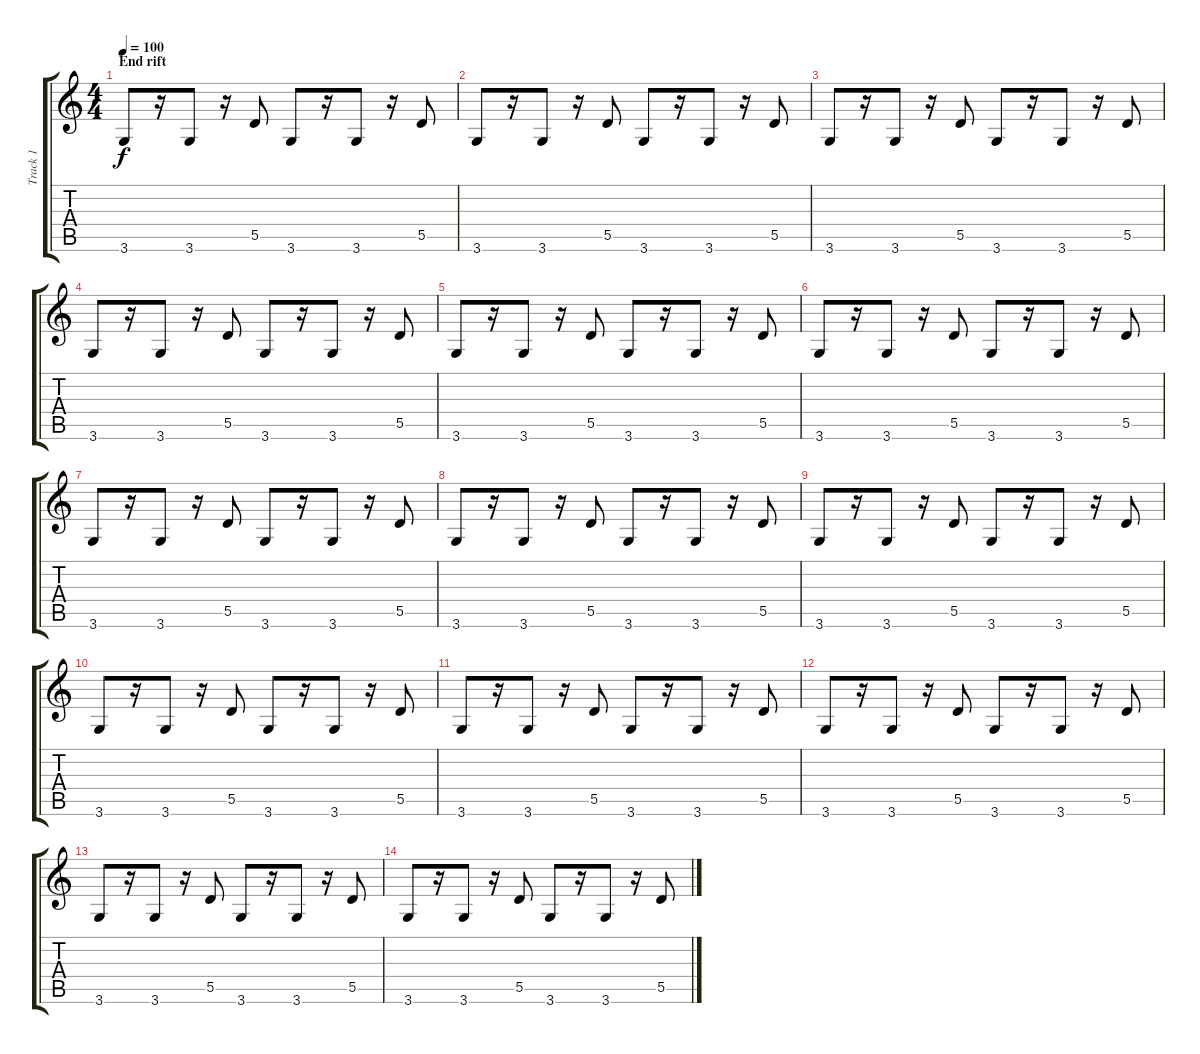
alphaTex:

\track ("Track 1" "Track 1") {instrument acousticguitarsteel}
\staff {score tabs}
\tuning (E4 B3 G3 D3 A2 E2) {hide}
\ts (4 4)
\section ("" "End rift")
\tempo 100
\clef g2
\ks c
3.6.8{dy f} r.16 3.6.8 r.16 5.5.8 3.6.8 r.16 3.6.8 r.16 5.5.8 |
3.6.8 r.16 3.6.8 r.16 5.5.8 3.6.8 r.16 3.6.8 r.16 5.5.8 |
3.6.8 r.16 3.6.8 r.16 5.5.8 3.6.8 r.16 3.6.8 r.16 5.5.8 |
3.6.8 r.16 3.6.8 r.16 5.5.8 3.6.8 r.16 3.6.8 r.16 5.5.8 |
3.6.8 r.16 3.6.8 r.16 5.5.8 3.6.8 r.16 3.6.8 r.16 5.5.8 |
3.6.8 r.16 3.6.8 r.16 5.5.8 3.6.8 r.16 3.6.8 r.16 5.5.8 |
3.6.8 r.16 3.6.8 r.16 5.5.8 3.6.8 r.16 3.6.8 r.16 5.5.8 |
3.6.8 r.16 3.6.8 r.16 5.5.8 3.6.8 r.16 3.6.8 r.16 5.5.8 |
3.6.8 r.16 3.6.8 r.16 5.5.8 3.6.8 r.16 3.6.8 r.16 5.5.8 |
3.6.8 r.16 3.6.8 r.16 5.5.8 3.6.8 r.16 3.6.8 r.16 5.5.8 |
3.6.8 r.16 3.6.8 r.16 5.5.8 3.6.8 r.16 3.6.8 r.16 5.5.8 |
3.6.8 r.16 3.6.8 r.16 5.5.8 3.6.8 r.16 3.6.8 r.16 5.5.8 |
3.6.8 r.16 3.6.8 r.16 5.5.8 3.6.8 r.16 3.6.8 r.16 5.5.8 |
3.6.8 r.16 3.6.8 r.16 5.5.8 3.6.8 r.16 3.6.8 r.16 5.5.8
